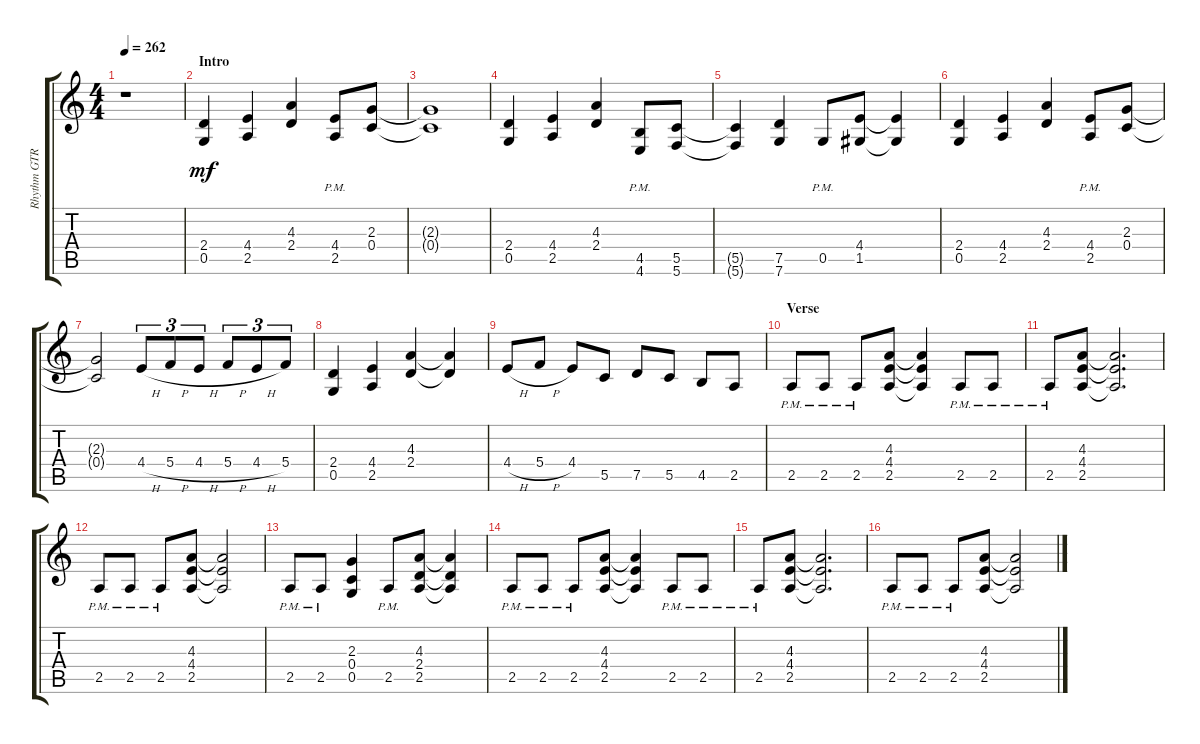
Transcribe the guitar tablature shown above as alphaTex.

\track ("Rhythm GTR 2" "Rhythm GTR") {instrument distortionguitar}
\staff {score tabs}
\tuning (D4 A3 F3 C3 G2 C2) {hide}
\ts (4 4)
\tempo 262
\clef g2
\ks aminor
r.1{dy mf instrument distortionguitar} |
\section ("" "Intro")
(2.4 0.5).4 (4.4 2.5).4 (4.3 2.4).4 (4.4{pm} 2.5{pm}).8 (2.3 0.4).8 |
(2.3{t} 0.4{t}).1 |
(2.4 0.5).4 (4.4 2.5).4 (4.3 2.4).4 (4.5{pm} 4.6{pm}).8 (5.5 5.6).8 |
(5.5{t} 5.6{t}).4 (7.5 7.6).4 0.5{pm}.8 (4.4 1.5).8 (4.4{t} 1.5{t}).4 |
(2.4 0.5).4 (4.4 2.5).4 (4.3 2.4).4 (4.4{pm} 2.5{pm}).8 (2.3 0.4).8 |
(2.3{t} 0.4{t}).2 4.4{h}.8{tu (3 2)} 5.4{h}.8{tu (3 2)} 4.4{h}.8{tu (3 2)} 5.4{h}.8{tu (3 2)} 4.4{h}.8{tu (3 2)} 5.4.8{tu (3 2)} |
(2.4 0.5).4 (4.4 2.5).4 (4.3 2.4).4 (4.3{t} 2.4{t}).4 |
4.4{h}.8 5.4{h}.8 4.4.8 5.5.8 7.5.8 5.5.8 4.5.8 2.5.8 |
\section ("" "Verse")
2.5{pm}.8 2.5{pm}.8 2.5{pm}.8 (4.3 4.4 2.5).8 (4.3{t} 4.4{t} 2.5{t}).4 2.5{pm}.8 2.5{pm}.8 |
2.5{pm}.8 (4.3 4.4 2.5).8 (4.3{t} 4.4{t} 2.5{t}).2{d} |
2.5{pm}.8 2.5{pm}.8 2.5{pm}.8 (4.3 4.4 2.5).8 (4.3{t} 4.4{t} 2.5{t}).2 |
2.5{pm}.8 2.5{pm}.8 (2.3 0.4 0.5).4 2.5{pm}.8 (4.3 2.4 2.5).8 (4.3{t} 2.4{t} 2.5{t}).4 |
2.5{pm}.8 2.5{pm}.8 2.5{pm}.8 (4.3 4.4 2.5).8 (4.3{t} 4.4{t} 2.5{t}).4 2.5{pm}.8 2.5{pm}.8 |
2.5{pm}.8 (4.3 4.4 2.5).8 (4.3{t} 4.4{t} 2.5{t}).2{d} |
2.5{pm}.8 2.5{pm}.8 2.5{pm}.8 (4.3 4.4 2.5).8 (4.3{t} 4.4{t} 2.5{t}).2
